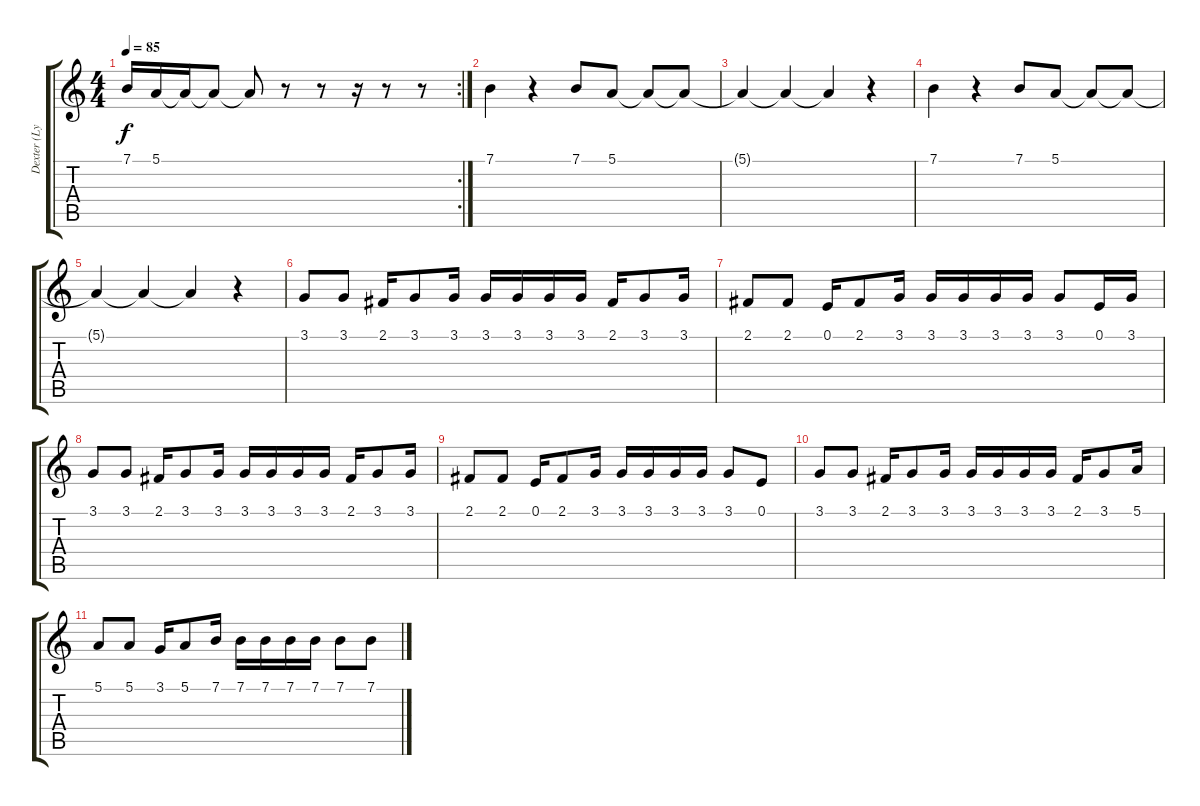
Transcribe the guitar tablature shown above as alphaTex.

\track ("Dexter (Lyrics)" "Dexter (Ly") {instrument oboe}
\staff {score tabs}
\tuning (E4 B3 G3 D3 A2 E2) {hide}
\rc 2
\ts (4 4)
\tempo 85
\clef g2
\ks c
7.1.16{dy f} 5.1.16 5.1{t}.16 5.1{t}.8 5.1{t}.8 r.8 r.8 r.16 r.8 r.8 |
7.1.4 r.4 7.1.8 5.1.8 5.1{t}.8 5.1{t}.8 |
5.1{t}.4 5.1{t}.4 5.1{t}.4 r.4 |
7.1.4 r.4 7.1.8 5.1.8 5.1{t}.8 5.1{t}.8 |
5.1{t}.4 5.1{t}.4 5.1{t}.4 r.4 |
3.1.8 3.1.8 2.1.16 3.1.8 3.1.16 3.1.16 3.1.16 3.1.16 3.1.16 2.1.16 3.1.8 3.1.16 |
2.1.8 2.1.8 0.1.16 2.1.8 3.1.16 3.1.16 3.1.16 3.1.16 3.1.16 3.1.8 0.1.16 3.1.16 |
3.1.8 3.1.8 2.1.16 3.1.8 3.1.16 3.1.16 3.1.16 3.1.16 3.1.16 2.1.16 3.1.8 3.1.16 |
2.1.8 2.1.8 0.1.16 2.1.8 3.1.16 3.1.16 3.1.16 3.1.16 3.1.16 3.1.8 0.1.8 |
3.1.8 3.1.8 2.1.16 3.1.8 3.1.16 3.1.16 3.1.16 3.1.16 3.1.16 2.1.16 3.1.8 5.1.16 |
5.1.8 5.1.8 3.1.16 5.1.8 7.1.16 7.1.16 7.1.16 7.1.16 7.1.16 7.1.8 7.1.8
